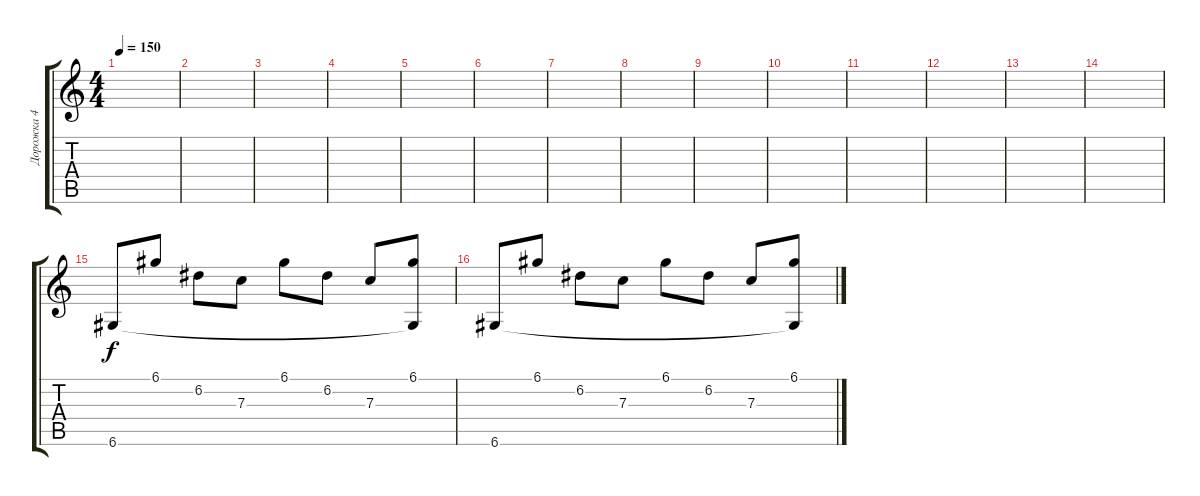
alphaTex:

\track ("Дорожка 4" "Дорожка 4") {instrument electricguitarclean}
\staff {score tabs}
\tuning (D4 A3 F3 C3 G2 D2) {hide}
\ts (4 4)
\tempo 150
\clef g2
\ks c
|
|
|
|
|
|
|
|
|
|
|
|
|
|
6.6.8 6.1.8 6.2.8 7.3.8 6.1.8 6.2.8 7.3.8 (6.1 6.6{t}).8 |
6.6.8 6.1.8 6.2.8 7.3.8 6.1.8 6.2.8 7.3.8 (6.1 6.6{t}).8
